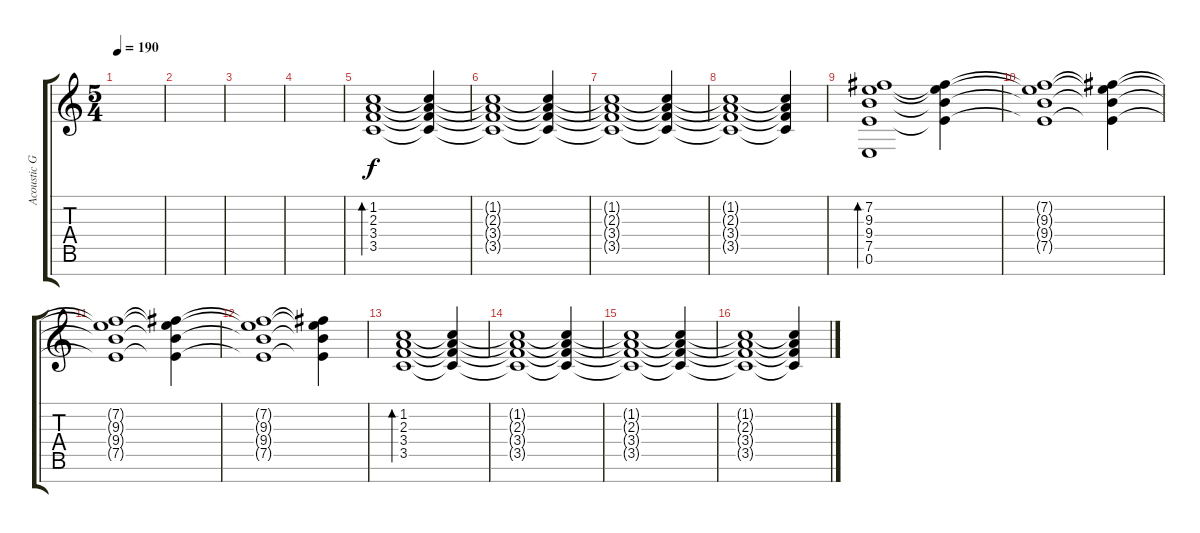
\track ("Acoustic Guitar 1" "Acoustic G") {instrument acousticguitarnylon}
\staff {score tabs}
\tuning (E4 B3 G3 D3 A2 E2 B1) {hide}
\ts (5 4)
\tempo 190
\clef g2
\ks c
|
|
|
|
(1.2 2.3 3.4 3.5).1{bd 240} (1.2{t} 2.3{t} 3.4{t} 3.5{t}).4 |
(1.2{t} 2.3{t} 3.4{t} 3.5{t}).1 (1.2{t} 2.3{t} 3.4{t} 3.5{t}).4 |
(1.2{t} 2.3{t} 3.4{t} 3.5{t}).1 (1.2{t} 2.3{t} 3.4{t} 3.5{t}).4 |
(1.2{t} 2.3{t} 3.4{t} 3.5{t}).1 (1.2{t} 2.3{t} 3.4{t} 3.5{t}).4 |
(7.2 9.3 9.4 7.5 0.6).1{bd 240} (7.2{t} 9.3{t} 9.4{t} 7.5{t}).4 |
(7.2{t} 9.3{t} 9.4{t} 7.5{t}).1 (7.2{t} 9.3{t} 9.4{t} 7.5{t}).4 |
(7.2{t} 9.3{t} 9.4{t} 7.5{t}).1 (7.2{t} 9.3{t} 9.4{t} 7.5{t}).4 |
(7.2{t} 9.3{t} 9.4{t} 7.5{t}).1 (7.2{t} 9.3{t} 9.4{t} 7.5{t}).4 |
(1.2 2.3 3.4 3.5).1{bd 240} (1.2{t} 2.3{t} 3.4{t} 3.5{t}).4 |
(1.2{t} 2.3{t} 3.4{t} 3.5{t}).1 (1.2{t} 2.3{t} 3.4{t} 3.5{t}).4 |
(1.2{t} 2.3{t} 3.4{t} 3.5{t}).1 (1.2{t} 2.3{t} 3.4{t} 3.5{t}).4 |
(1.2{t} 2.3{t} 3.4{t} 3.5{t}).1 (1.2{t} 2.3{t} 3.4{t} 3.5{t}).4
